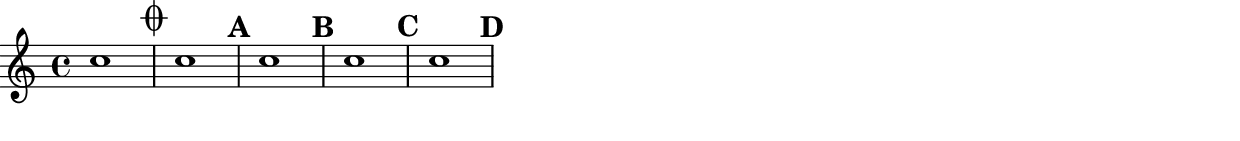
%% Generated by lilypond-book.py
%% Options: [alt=[image of music],printfilename,indent=0\mm,texidoc,line-width=160\mm]
\include "lilypond-book-preamble.ly"







% ****************************************************************
% Start cut-&-pastable-section 
% ****************************************************************

\paper {
  #(define dump-extents #t)
  
  indent = 0\mm
  line-width = 160\mm
  force-assignment = #""
  line-width = #(- line-width (* mm  3.000000))
}

\layout {
  
}



% ****************************************************************
% ly snippet:
% ****************************************************************
\sourcefilename "rehearsal-mark-number.ly"
\sourcefileline 0
\header { texidoc= "

Marks can be printed as numbers.  
By setting @code{markFormatter} we may choose a different style of mark printing. Also, marks can be specified manually, with a markup argument." 
	  
      }

\version "2.10.0"

\paper { ragged-right = ##t } 

\relative c''{
  \set Score.markFormatter = #format-mark-numbers 
  c1 | \mark \markup { \musicglyph #"scripts.coda" }
  c1 | \mark \default
  c1 | \mark \default
  \set Score.markFormatter
  = #(lambda (mark  context)
      (make-box-markup (format-mark-numbers mark context)))
  c1 | \mark \default
  \set Score.markFormatter
  = #(lambda (mark  context)
      (make-circle-markup (format-mark-numbers mark context)))
  c1 | \mark \default
}




% ****************************************************************
% end ly snippet
% ****************************************************************
